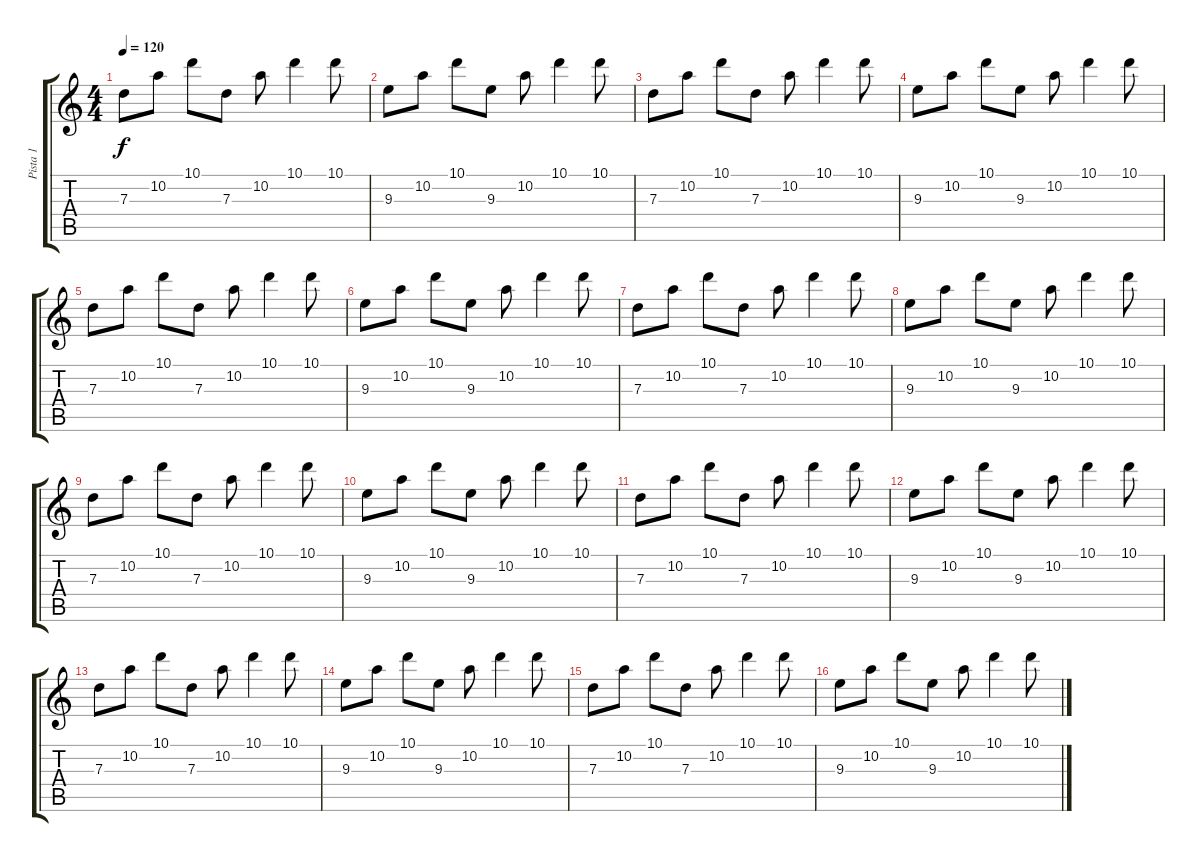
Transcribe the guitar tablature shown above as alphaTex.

\track ("Pista 1" "Pista 1") {instrument electricguitarclean}
\staff {score tabs}
\tuning (E4 B3 G3 D3 A2 E2) {hide}
\ts (4 4)
\tempo 120
\clef g2
\ks c
7.3.8{dy f} 10.2.8 10.1.8 7.3.8 10.2.8 10.1.4 10.1.8 |
9.3.8 10.2.8 10.1.8 9.3.8 10.2.8 10.1.4 10.1.8 |
7.3.8 10.2.8 10.1.8 7.3.8 10.2.8 10.1.4 10.1.8 |
9.3.8 10.2.8 10.1.8 9.3.8 10.2.8 10.1.4 10.1.8 |
7.3.8 10.2.8 10.1.8 7.3.8 10.2.8 10.1.4 10.1.8 |
9.3.8 10.2.8 10.1.8 9.3.8 10.2.8 10.1.4 10.1.8 |
7.3.8 10.2.8 10.1.8 7.3.8 10.2.8 10.1.4 10.1.8 |
9.3.8 10.2.8 10.1.8 9.3.8 10.2.8 10.1.4 10.1.8 |
7.3.8 10.2.8 10.1.8 7.3.8 10.2.8 10.1.4 10.1.8 |
9.3.8 10.2.8 10.1.8 9.3.8 10.2.8 10.1.4 10.1.8 |
7.3.8 10.2.8 10.1.8 7.3.8 10.2.8 10.1.4 10.1.8 |
9.3.8 10.2.8 10.1.8 9.3.8 10.2.8 10.1.4 10.1.8 |
7.3.8 10.2.8 10.1.8 7.3.8 10.2.8 10.1.4 10.1.8 |
9.3.8 10.2.8 10.1.8 9.3.8 10.2.8 10.1.4 10.1.8 |
7.3.8 10.2.8 10.1.8 7.3.8 10.2.8 10.1.4 10.1.8 |
9.3.8 10.2.8 10.1.8 9.3.8 10.2.8 10.1.4 10.1.8
